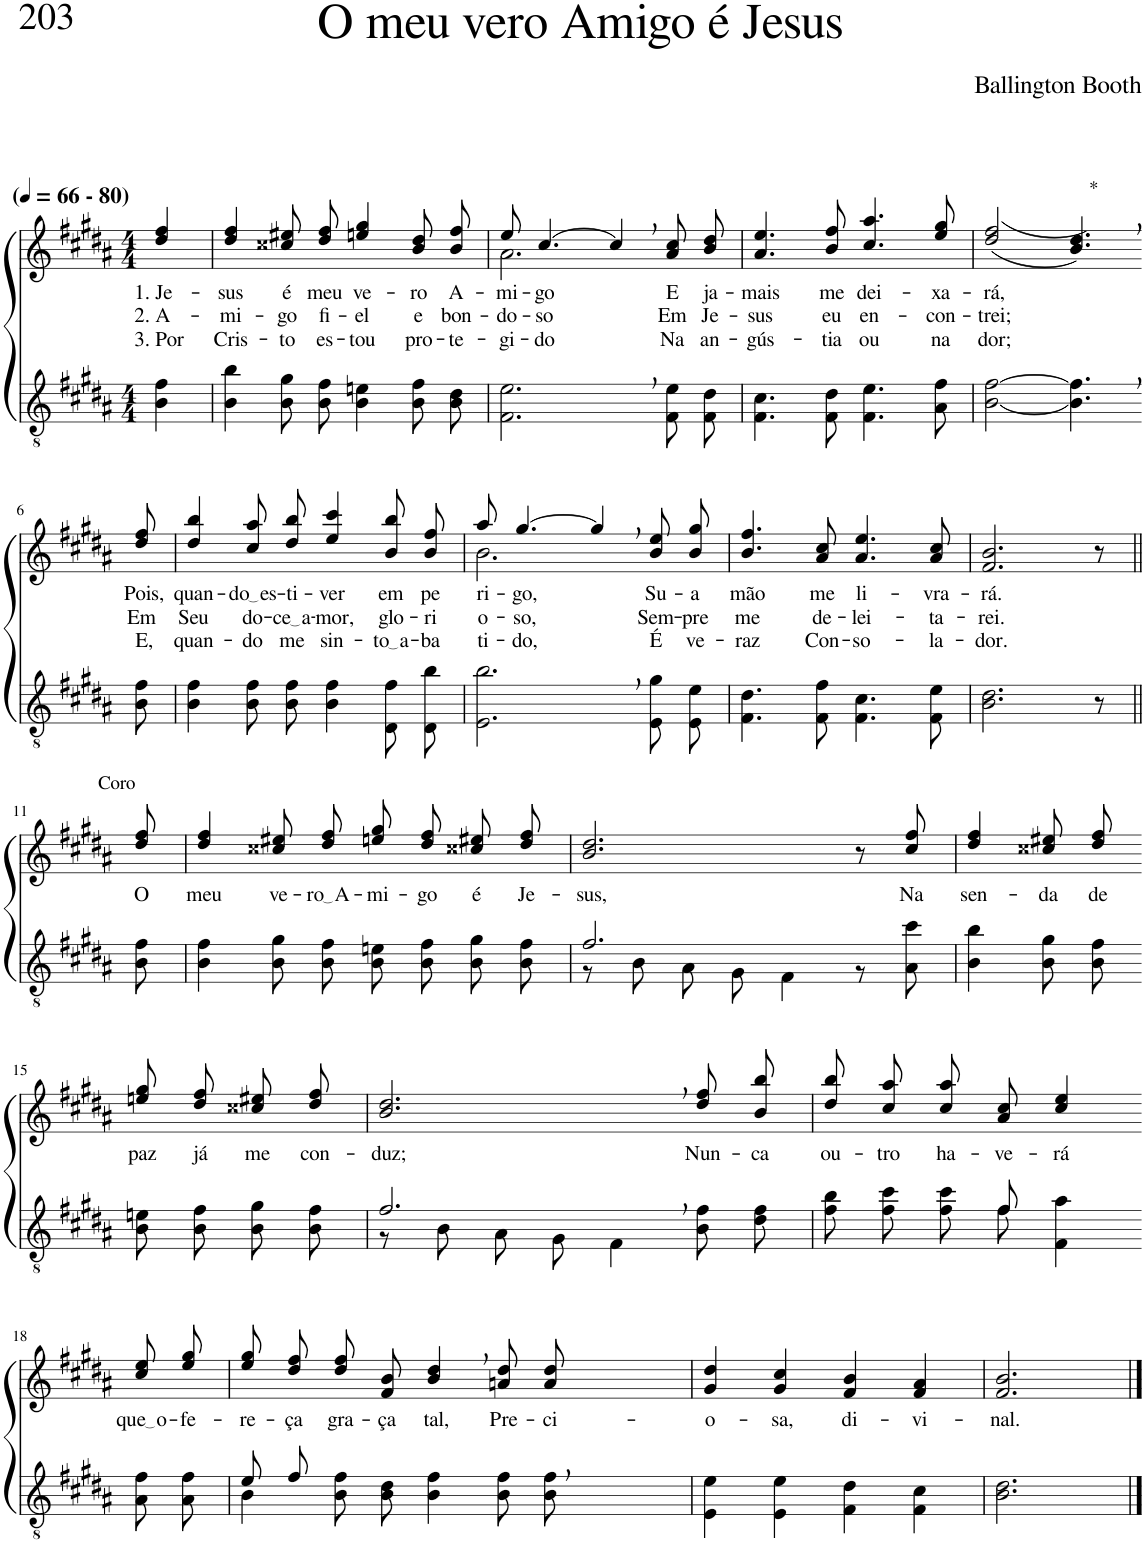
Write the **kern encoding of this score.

**kern	**kern	**text	**text	**text
*part2	*part1	*part1	*part1	*part1
*staff2	*staff1	*staff1	*staff1	*staff1
*I"Parte III e IV	*I"Parte I e II	*	*	*
*clefGv2	*clefG2	*	*	*
*Trd5c9	*Trd5c9	*	*	*
*k[f#c#g#d#a#]	*k[f#c#g#d#a#]	*	*	*
*M4/4	*M4/4	*	*	*
*MM66	*MM66	*	*	*
=1	=1	=1	=1	=1
!	!LO:TX:a:B:t=(	!	!	!
!	!LO:TX:a:B:t=- 80)	!	!	!
!	!	!LO:LY:b	!LO:LY:b	!LO:LY:b
4B\ 4f#\	4dd#/ 4ff#/	1. Je-	2. A-	3. Por
=2	=2	=2	=2	=2
!	!	!LO:LY:b	!LO:LY:b	!LO:LY:b
4B\ 4b\	4dd#/ 4ff#/	-sus	-mi-	Cris-
!	!	!LO:LY:b	!LO:LY:b	!LO:LY:b
8B\ 8g#\L	8cc##X\ 8ee#X\L	é	-go	-to
!	!	!LO:LY:b	!LO:LY:b	!LO:LY:b
8B\ 8f#\J	8dd#\ 8ff#\J	meu	fi-	es-
!	!	!LO:LY:b	!LO:LY:b	!LO:LY:b
4B\ 4en\	4een/ 4gg#/	ve-	-el	-tou
!	!	!LO:LY:b	!LO:LY:b	!LO:LY:b
8B\ 8f#\L	8b\ 8dd#\L	-ro	e	pro-
!	!	!LO:LY:b	!LO:LY:b	!LO:LY:b
8B\ 8d#\J	8b\ 8ff#\J	A-	bon-	-te-
=3	=3	=3	=3	=3
!	!	!LO:LY:b	!LO:LY:b	!LO:LY:b
*	*^	*	*	*
2.F#\, 2.e\,	8ee/	2.a#\	-mi-	-do-	-gi-
!	!	!	!LO:LY:b	!LO:LY:b	!LO:LY:b
.	[4.cc#/	.	-go	-so	-do
.	4cc#,/]	.	.	.	.
!	!	!	!LO:LY:b	!LO:LY:b	!LO:LY:b
8F#/ 8e/L	8a#\ 8cc#\L	4ryy	E	Em	Na
!	!	!	!LO:LY:b	!LO:LY:b	!LO:LY:b
8F#/ 8d#/J	8b\ 8dd#\J	.	ja-	Je-	an-
*	*v	*v	*	*	*
=4	=4	=4	=4	=4
!	!	!LO:LY:b	!LO:LY:b	!LO:LY:b
4.F#\ 4.c#\	4.a#/ 4.ee/	-mais	-sus	-gús-
!	!	!LO:LY:b	!LO:LY:b	!LO:LY:b
8F#\ 8d#\	8b/ 8ff#/	me	eu	-tia
!	!	!LO:LY:b	!LO:LY:b	!LO:LY:b
4.F#\ 4.e\	4.cc#/ 4.aa#/	dei-	en-	ou
!	!	!LO:LY:b	!LO:LY:b	!LO:LY:b
8A#\ 8f#\	8ee/ 8gg#/	-xa-	-con-	na
=5	=5	=5	=5	=5
!	!	!LO:LY:b	!LO:LY:b	!LO:LY:b
[2B\ [2f#\	((2dd#/ 2ff#/	-rá,	-trei;	dor;
!	!LO:TX:a:t=*	!	!	!
4.B\], 4.f#\],	4.b/, 4.dd#/,))	.	.	.
!!LO:LB:g=z
=6-	=6-	=6-	=6-	=6-
!	!	!LO:LY:b	!LO:LY:b	!LO:LY:b
8B\ 8f#\	8dd#/ 8ff#/	Pois,	-Em	E,
=7	=7	=7	=7	=7
!	!	!LO:LY:b	!LO:LY:b	!LO:LY:b
4B\ 4f#\	4dd#/ 4bb/	quan-	Seu	quan-
!	!	!LO:LY:b	!LO:LY:b	!LO:LY:b
8B\ 8f#\L	8cc#\ 8aa#\L	do es	do-	-do
!	!	!LO:LY:b	!LO:LY:b	!LO:LY:b
8B\ 8f#\J	8dd#\ 8bb\J	-ti-	ce a	me
!	!	!LO:LY:b	!LO:LY:b	!LO:LY:b
4B\ 4f#\	4ee/ 4ccc#/	-ver	-mor,	sin-
!	!	!LO:LY:b	!LO:LY:b	!LO:LY:b
8D#\ 8f#\L	8b\ 8bb\L	em	glo-	to a
!	!	!LO:LY:b	!LO:LY:b	!LO:LY:b
8D#\ 8b\J	8b\ 8ff#\J	pe-	-ri-	-ba-
=8	=8	=8	=8	=8
*	*^	*	*	*
!	!	!	!LO:LY:b	!LO:LY:b	!LO:LY:b
2.E\, 2.b\,	8aa#/	2.b\	-ri-	-o-	-ti-
!	!	!	!LO:LY:b	!LO:LY:b	!LO:LY:b
.	[4.gg#/	.	-go,	-so,	-do,
.	4gg#,/]	.	.	.	.
!	!	!	!LO:LY:b	!LO:LY:b	!LO:LY:b
8E/ 8g#/L	8b\ 8ee\L	4ryy	Su-	Sem-	É
!	!	!	!LO:LY:b	!LO:LY:b	!LO:LY:b
8E/ 8e/J	8b\ 8gg#\J	.	-a	-pre	ve-
*	*v	*v	*	*	*
=9	=9	=9	=9	=9
!	!	!LO:LY:b	!LO:LY:b	!LO:LY:b
4.F#\ 4.d#\	4.b/ 4.ff#/	mão	me	-raz
!	!	!LO:LY:b	!LO:LY:b	!LO:LY:b
8F#\ 8f#\	8a#/ 8cc#/	me	de-	Con-
!	!	!LO:LY:b	!LO:LY:b	!LO:LY:b
4.F#\ 4.c#\	4.a#/ 4.ee/	li-	-lei-	-so-
!	!	!LO:LY:b	!LO:LY:b	!LO:LY:b
8F#\ 8e\	8a#/ 8cc#/	-vra-	-ta-	-la-
=10	=10	=10	=10	=10
!	!	!LO:LY:b	!LO:LY:b	!LO:LY:b
2.B\ 2.d#\	2.f#/ 2.b/	-rá.	-rei.	-dor.
8r	8r	.	.	.
!!LO:LB:g=z
=11||	=11||	=11||	=11||	=11||
!	!LO:TX:a:t=Coro	!	!	!
!	!	!LO:LY:b	!	!
8B\ 8f#\	8dd#/ 8ff#/	O	.	.
=12	=12	=12	=12	=12
!	!	!LO:LY:b	!	!
4B\ 4f#\	4dd#/ 4ff#/	meu	.	.
!	!	!LO:LY:b	!	!
8B\ 8g#\L	8cc##X\ 8ee#X\L	ve-	.	.
!	!	!LO:LY:b	!	!
8B\ 8f#\J	8dd#\ 8ff#\J	ro A	.	.
!	!	!LO:LY:b	!	!
8B\ 8en\L	8een\ 8gg#\L	-mi-	.	.
!	!	!LO:LY:b	!	!
8B\ 8f#\J	8dd#\ 8ff#\J	-go	.	.
!	!	!LO:LY:b	!	!
8B\ 8g#\L	8cc##X\ 8ee#X\L	é	.	.
!	!	!LO:LY:b	!	!
8B\ 8f#\J	8dd#\ 8ff#\J	Je-	.	.
=13	=13	=13	=13	=13
*^	*	*	*	*
!	!	!	!LO:LY:b	!	!
2.f#/	8r	2.b/ 2.dd#/	-sus,	.	.
.	8B\	.	.	.	.
.	8A#\L	.	.	.	.
.	8G#\J	.	.	.	.
.	4F#\	.	.	.	.
4ryy	8r	8r	.	.	.
!	!	!	!LO:LY:b	!	!
.	8A#\ 8cc#\	8cc#/ 8ff#/	Na	.	.
=14	=14	=14	=14	=14	=14
!	!	!	!LO:LY:b	!	!
*v	*v	*	*	*	*
4B\ 4b\	4dd#/ 4ff#/	sen-	.	.
!	!	!LO:LY:b	!	!
8B\ 8g#\L	8cc##X\ 8ee#X\L	-da	.	.
!	!	!LO:LY:b	!	!
8B\ 8f#\J	8dd#\ 8ff#\J	de	.	.
!!LO:LB:g=z
=15-	=15-	=15-	=15-	=15-
!	!	!LO:LY:b	!	!
8B\ 8en\L	8een\ 8gg#\L	paz	.	.
!	!	!LO:LY:b	!	!
8B\ 8f#\J	8dd#\ 8ff#\J	já	.	.
!	!	!LO:LY:b	!	!
8B\ 8g#\L	8cc##X\ 8ee#X\L	me	.	.
!	!	!LO:LY:b	!	!
8B\ 8f#\J	8dd#\ 8ff#\J	con-	.	.
=16	=16	=16	=16	=16
*^	*	*	*	*
!	!	!	!LO:LY:b	!	!
2.f#,/	8r	2.b/, 2.dd#/,	-duz;	.	.
.	8B\	.	.	.	.
.	8A#\L	.	.	.	.
.	8G#\J	.	.	.	.
.	4F#\	.	.	.	.
!	!	!	!LO:LY:b	!	!
4ryy	8B\ 8f#\L	8dd#\ 8ff#\L	Nun-	.	.
!	!	!	!LO:LY:b	!	!
.	8d#\ 8f#\J	8b\ 8bb\J	-ca	.	.
=17	=17	=17	=17	=17	=17
!	!	!	!LO:LY:b	!	!
8f#\ 8b\L	4.ryy	8dd#\ 8bb\L	ou-	.	.
!	!	!	!LO:LY:b	!	!
8f#\ 8cc#\J	.	8cc#\ 8aa#\J	-tro	.	.
!	!	!	!LO:LY:b	!	!
8f#\ 8cc#\L	.	8cc#\ 8aa#\L	ha-	.	.
!	!	!	!LO:LY:b	!	!
8f#\J	8f#/	8a#\ 8cc#\J	-ve-	.	.
!	!	!	!LO:LY:b	!	!
4F#\ 4a#\	4ryy	4cc#/ 4ee/	-rá	.	.
!!LO:LB:g=z
=18-	=18-	=18-	=18-	=18-	=18-
!	!	!	!LO:LY:b	!	!
*v	*v	*	*	*	*
8A#\ 8f#\L	8cc#\ 8ee\L	que o	.	.
!	!	!LO:LY:b	!	!
8A#\ 8f#\J	8ee\ 8gg#\J	fe-	.	.
=19	=19	=19	=19	=19
*^	*	*	*	*
!	!	!	!LO:LY:b	!	!
8e/L	4B\	8ee\ 8gg#\L	-re-	.	.
!	!	!	!LO:LY:b	!	!
8f#/J	.	8dd#\ 8ff#\J	-ça	.	.
!	!	!	!LO:LY:b	!	!
8ryy	8B\ 8f#\L	8dd#\ 8ff#\L	gra-	.	.
!	!	!	!LO:LY:b	!	!
2ryy	8B\ 8d#\J	8f#\ 8b\J	-ça	.	.
!	!	!	!LO:LY:b	!	!
.	4B\ 4f#\	4b/, 4dd#/,	tal,	.	.
!	!	!	!LO:LY:b	!	!
.	8B\ 8f#\L	8an\ 8dd#\L	Pre-	.	.
!	!	!	!LO:LY:b	!	!
8ryy	8B\ 8f#\J	8a\ 8dd#\J	-ci-	.	.
=20	=20	=20	=20	=20	=20
!	!	!	!LO:LY:b	!	!
*v	*v	*	*	*	*
4E\ 4e\	4g#/ 4dd#/	-o-	.	.
!	!	!LO:LY:b	!	!
4E\ 4e\	4g#/ 4cc#/	-sa,	.	.
!	!	!LO:LY:b	!	!
4F#\ 4d#\	4f#/ 4b/	di-	.	.
!	!	!LO:LY:b	!	!
4F#\ 4c#\	4f#/ 4a#/	-vi-	.	.
=21	=21	=21	=21	=21
!	!	!LO:LY:b	!	!
2.B\ 2.d#\	2.f#/ 2.b/	-nal.	.	.
==	==	==	==	==
*-	*-	*-	*-	*-
